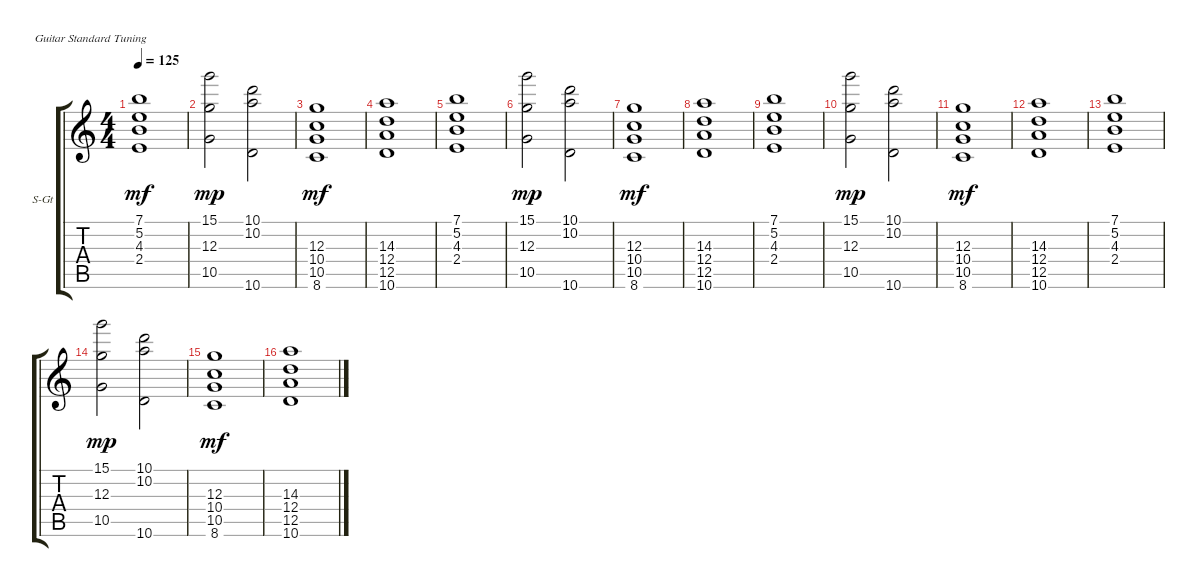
\bracketExtendMode groupsimilarinstruments
\firstSystemTrackNameOrientation horizontal
\otherSystemsTrackNameOrientation horizontal
\track ("Синтезатор" "S-Gt") {instrument stringensemble2}
\staff {score tabs}
\tuning (E4 B3 G3 D3 A2 E2)
\displaytranspose 12
\ts (4 4)
\tempo 125
\clef g2
\ks c
(7.1 5.2 4.3 2.4).1{dy mf} |
(15.1 12.3 10.5).2{dy mp} (10.1 10.2 10.6).2 |
(12.3 10.4 10.5 8.6).1{dy mf} |
(14.3 12.4 12.5 10.6).1 |
(7.1 5.2 4.3 2.4).1 |
(15.1 12.3 10.5).2{dy mp} (10.1 10.2 10.6).2 |
(12.3 10.4 10.5 8.6).1{dy mf} |
(14.3 12.4 12.5 10.6).1 |
(7.1 5.2 4.3 2.4).1 |
(15.1 12.3 10.5).2{dy mp} (10.1 10.2 10.6).2 |
(12.3 10.4 10.5 8.6).1{dy mf} |
(14.3 12.4 12.5 10.6).1 |
(7.1 5.2 4.3 2.4).1 |
(15.1 12.3 10.5).2{dy mp} (10.1 10.2 10.6).2 |
(12.3 10.4 10.5 8.6).1{dy mf} |
(14.3 12.4 12.5 10.6).1
